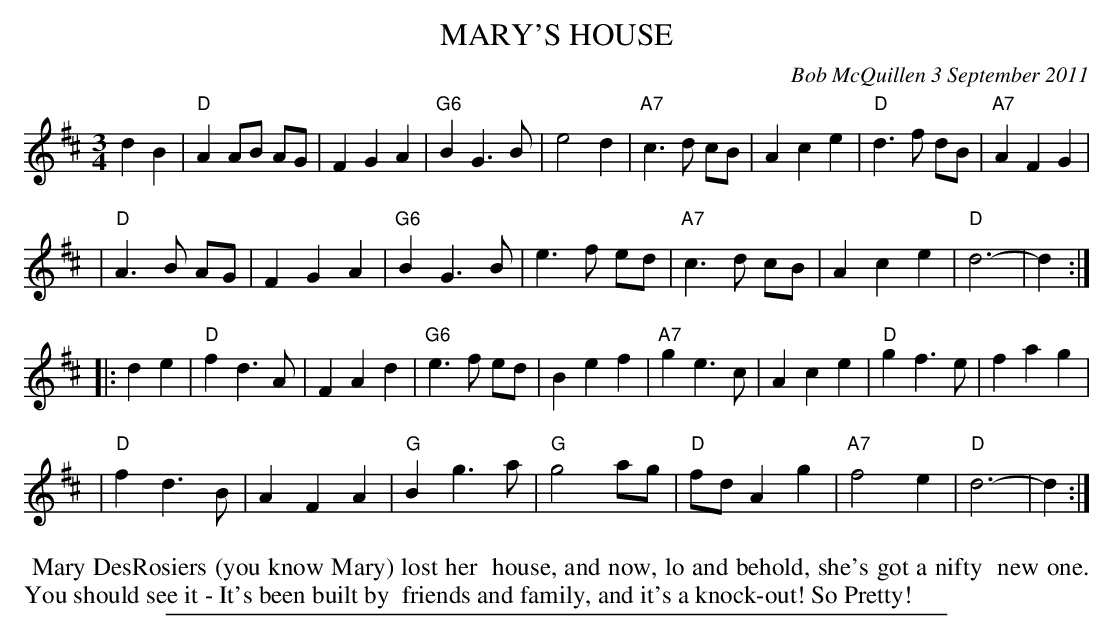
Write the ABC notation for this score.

X:1
T: MARY'S HOUSE
C: Bob McQuillen 3 September 2011
M: 3/4
L: 1/8
K: D
d2B2 \
| "D"A2 AB AG | F2 G2 A2 |  "G6"B2 G3 B | e4 d2 | "A7"c3 d cB | A2 c2 e2 | "D"d3 f dB | "A7"A2 F2 G2 |
| "D"A3 B AG | F2 G2 A2 | "G6"B2 G3 B | e3 f ed | "A7"c3 d cB | A2 c2 e2 | "D"d6- | d2 :|
|: d2 e2 \
| "D"f2 d3 A | F2 A2 d2 | "G6"e3 f ed | B2 e2 f2 | "A7"g2 e3 c | A2 c2 e2 | "D"g2 f3 e | f2 a2 g2 |
| "D"f2 d3 B | A2 F2 A2 | "G"B2 g3 a | "G"g4 ag | "D"fd A2 g2 | "A7"f4 e2 | "D"d6- | d2 :|
